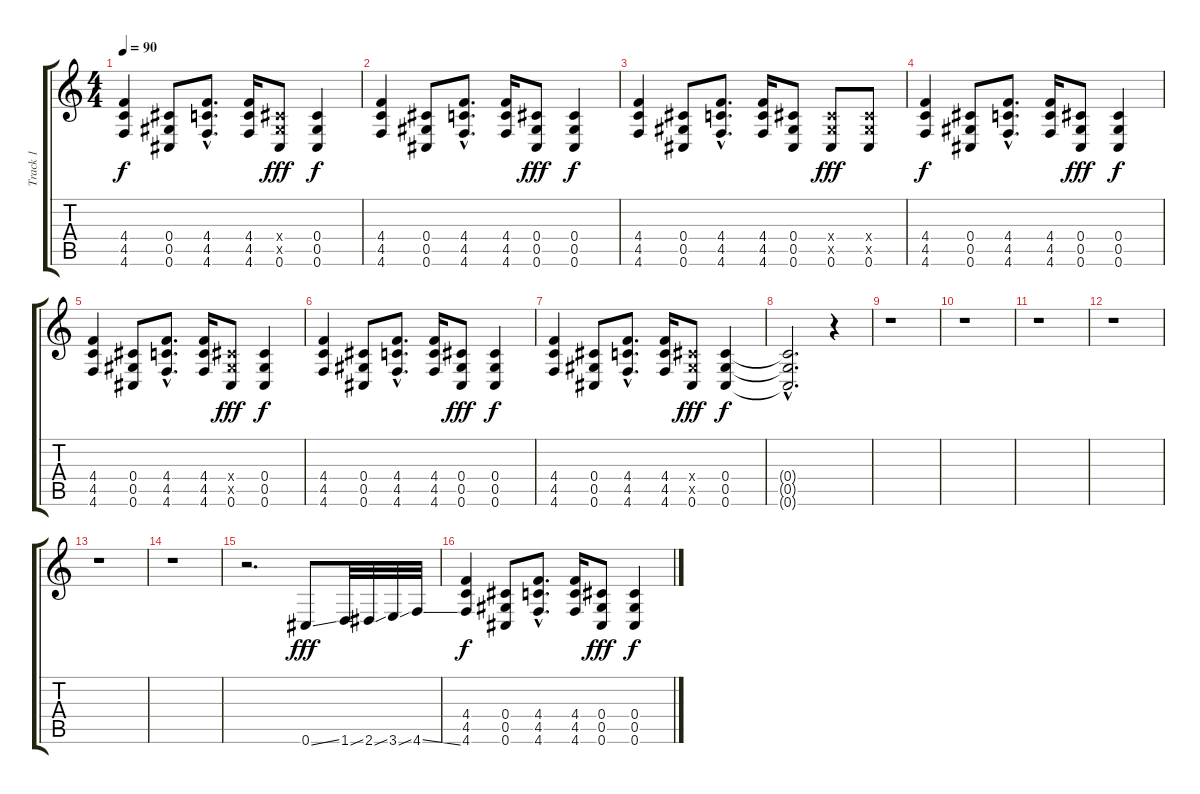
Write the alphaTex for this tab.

\track ("Track 1" "Track 1") {instrument distortionguitar}
\staff {score tabs}
\tuning (Eb4 Bb3 Gb3 Db3 Ab2 Db2) {hide}
\ts (4 4)
\tempo 90
\clef g2
\ks c
(4.4 4.5 4.6).4{dy f} (0.4 0.5 0.6).8 (4.4{hac} 4.5{hac} 4.6{hac}).8{d} (4.4 4.5 4.6).16 (0.4{x} 0.5{x} 0.6).8{dy fff} (0.4 0.5 0.6).4{dy f} |
(4.4 4.5 4.6).4 (0.4 0.5 0.6).8 (4.4{hac} 4.5{hac} 4.6{hac}).8{d} (4.4 4.5 4.6).16 (0.4 0.5 0.6).8{dy fff} (0.4 0.5 0.6).4{dy f} |
(4.4 4.5 4.6).4 (0.4 0.5 0.6).8 (4.4{hac} 4.5{hac} 4.6{hac}).8{d} (4.4 4.5 4.6).16 (0.4 0.5 0.6).8 (0.4{x} 0.5{x} 0.6).8{dy fff} (0.4{x} 0.5{x} 0.6).8 |
(4.4 4.5 4.6).4{dy f} (0.4 0.5 0.6).8 (4.4{hac} 4.5{hac} 4.6{hac}).8{d} (4.4 4.5 4.6).16 (0.4 0.5 0.6).8{dy fff} (0.4 0.5 0.6).4{dy f} |
(4.4 4.5 4.6).4 (0.4 0.5 0.6).8 (4.4{hac} 4.5{hac} 4.6{hac}).8{d} (4.4 4.5 4.6).16 (0.4{x} 0.5{x} 0.6).8{dy fff} (0.4 0.5 0.6).4{dy f} |
(4.4 4.5 4.6).4 (0.4 0.5 0.6).8 (4.4{hac} 4.5{hac} 4.6{hac}).8{d} (4.4 4.5 4.6).16 (0.4 0.5 0.6).8{dy fff} (0.4 0.5 0.6).4{dy f} |
(4.4 4.5 4.6).4 (0.4 0.5 0.6).8 (4.4{hac} 4.5{hac} 4.6{hac}).8{d} (4.4 4.5 4.6).16 (0.4{x} 0.5{x} 0.6).8{dy fff} (0.4 0.5 0.6).4{dy f} |
(0.4{hac t} 0.5{hac t} 0.6{hac t}).2{d} r.4 |
r.1 |
r.1 |
r.1 |
r.1 |
r.1 |
r.1 |
r.2{d instrument guitarfretnoise} 0.6{ss}.8{dy fff} 1.6{ss}.32 2.6{ss}.32 3.6{ss}.32 4.6{ss}.32 |
(4.4 4.5 4.6).4{dy f instrument distortionguitar} (0.4 0.5 0.6).8 (4.4{hac} 4.5{hac} 4.6{hac}).8{d} (4.4 4.5 4.6).16 (0.4 0.5 0.6).8{dy fff} (0.4 0.5 0.6).4{dy f}
